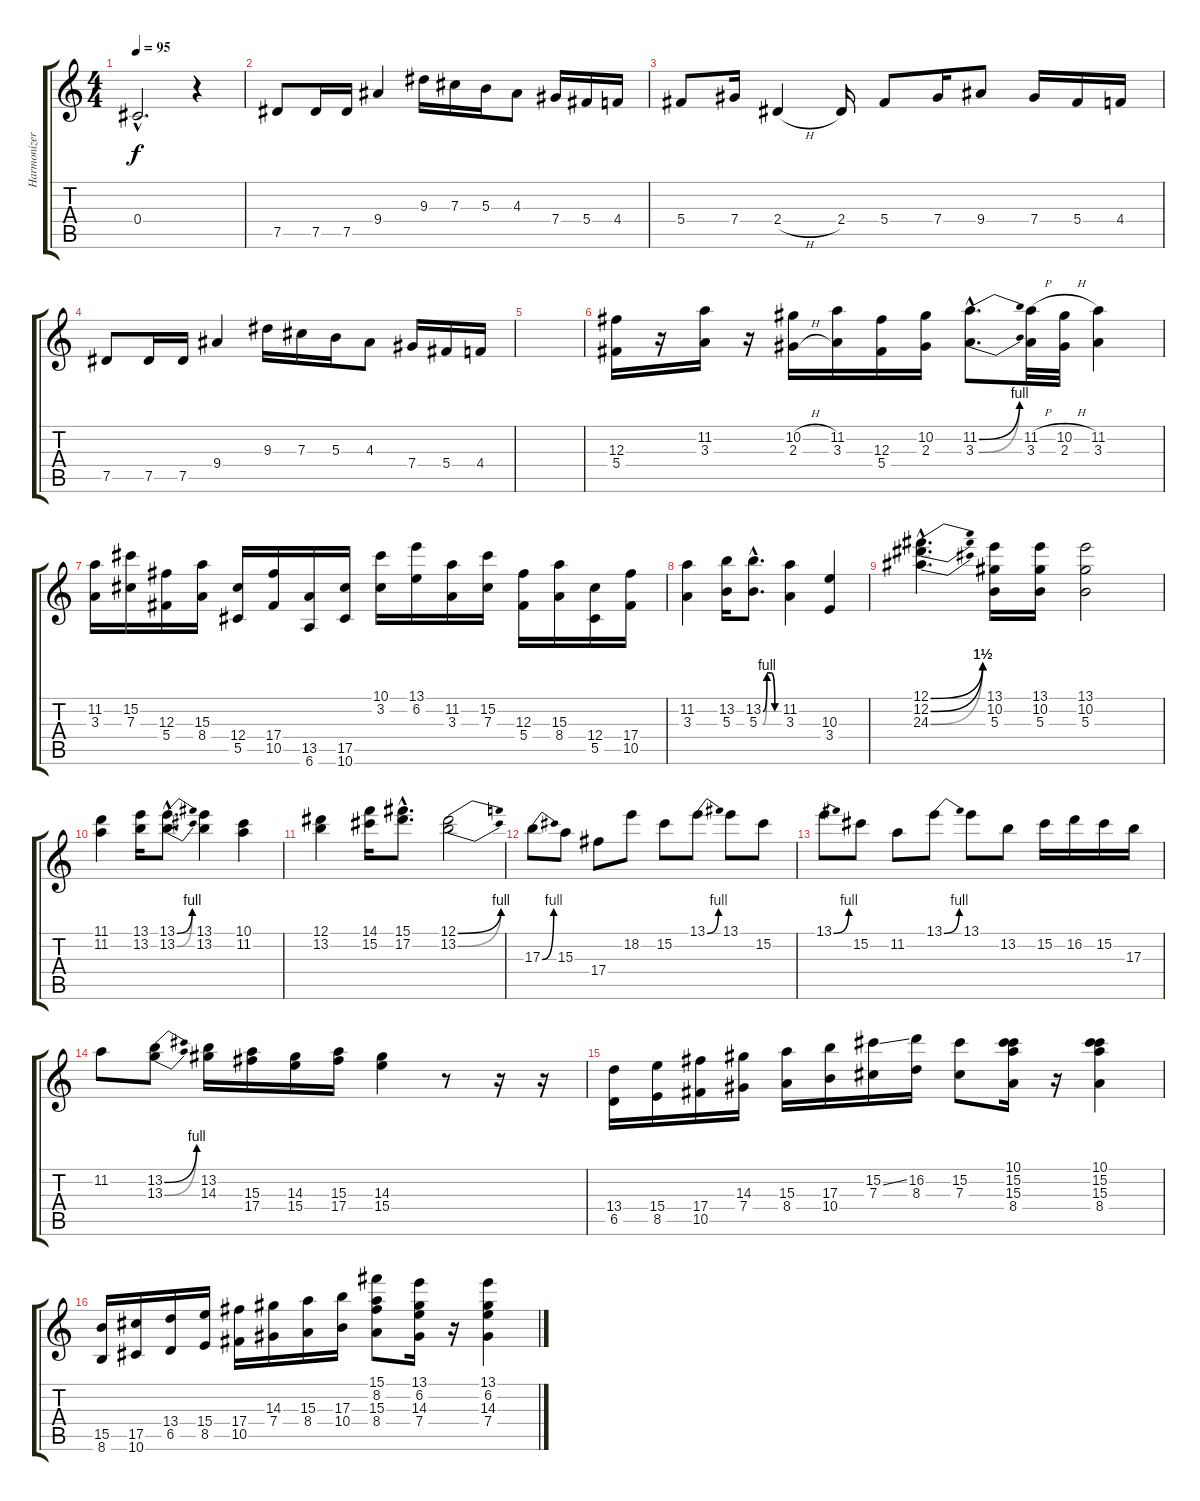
\track ("Harmonizer" "Harmonizer") {instrument distortionguitar}
\staff {score tabs}
\tuning (Eb4 Bb3 Gb3 Db3 Ab2 Eb2) {hide}
\ts (4 4)
\tempo 95
\clef g2
\ks c
0.4{hac}.2{d dy f} r.4 |
7.5.8 7.5.16 7.5.16 9.4.4 9.3.16 7.3.16 5.3.16 4.3.8 7.4.16 5.4.16 4.4.16 |
5.4.8 7.4.16 2.4{h}.4 2.4.16 5.4.8 7.4.16 9.4.8 7.4.16 5.4.16 4.4.16 |
7.5.8 7.5.16 7.5.16 9.4.4 9.3.16 7.3.16 5.3.16 4.3.8 7.4.16 5.4.16 4.4.16 |
|
(12.3 5.4).16{volume 16} r.16 (11.2 3.3).16 r.16 (10.2{h} 2.3{h}).16 (11.2 3.3).16 (12.3 5.4).16 (10.2 2.3).16 (11.2{be (bend 0 0 60 4) hac} 3.3{be (bend 0 0 60 4) hac}).8{d} (11.2{h} 3.3).32 (10.2{h} 2.3).32 (11.2 3.3).4 |
(11.2 3.3).16 (15.2 7.3).16 (12.3 5.4).16 (15.3 8.4).16 (12.4 5.5).16 (17.4 10.5).16 (13.5 6.6).16 (17.5 10.6).16 (10.1 3.2).16 (13.1 6.2).16 (11.2 3.3).16 (15.2 7.3).16 (12.3 5.4).16 (15.3 8.4).16 (12.4 5.5).16 (17.4 10.5).16 |
(11.2 3.3).4 (13.2 5.3).16 (13.2{be (custom 0 0 15 4 30 4 45 0 60 0) hac} 5.3{be (custom 0 0 15 4 30 4 45 0 60 0) hac}).8{d} (11.2 3.3).4 (10.3 3.4).4 |
(12.1{be (bend 0 0 60 6) hac} 12.2{be (bend 0 0 60 6) hac} 24.3{be (bend 0 0 60 6) hac}).4{d} (13.1 10.2 5.3).16 (13.1 10.2 5.3).16 (13.1 10.2 5.3).2 |
(11.1 11.2).4 (13.1 13.2).16 (13.1{be (bend 0 0 60 4) hac} 13.2{be (bend 0 0 60 4) hac}).8{d} (13.1 13.2).4 (10.1 11.2).4 |
(12.1 13.2).4 (14.1 15.2).16 (15.1{hac} 17.2{hac}).8{d} (12.1{be (bend 0 0 60 4)} 13.2{be (bend 0 0 60 4)}).2 |
17.3{be (bend 0 0 60 4)}.8 15.3.8 17.4.8 18.2.8 15.2.8 13.1{be (bend 0 0 60 4)}.8 13.1.8 15.2.8 |
13.1{be (bend 0 0 60 4)}.8 15.2.8 11.2.8 13.1{be (bend 0 0 60 4)}.8 13.1.8 13.2.8 15.2.16 16.2.16 15.2.16 17.3.16 |
11.2.8 (13.2{be (bend 0 0 60 4)} 13.3{be (bend 0 0 60 4)}).8 (13.2 14.3).16 (15.3 17.4).16 (14.3 15.4).16 (15.3 17.4).16 (14.3 15.4).4 r.8 r.16 r.16 |
(13.4 6.5).16 (15.4 8.5).16 (17.4 10.5).16 (14.3 7.4).16 (15.3 8.4).16 (17.3 10.4).16 (15.2{ss} 7.3).16 (16.2 8.3).16 (15.2 7.3).8 (10.1 15.2 15.3 8.4).16 r.16 (10.1 15.2 15.3 8.4).4 |
(15.5 8.6).16 (17.5 10.6).16 (13.4 6.5).16 (15.4 8.5).16 (17.4 10.5).16 (14.3 7.4).16 (15.3 8.4).16 (17.3 10.4).16 (15.1 8.2 15.3 8.4).8 (13.1 6.2 14.3 7.4).16 r.16 (13.1 6.2 14.3 7.4).4
